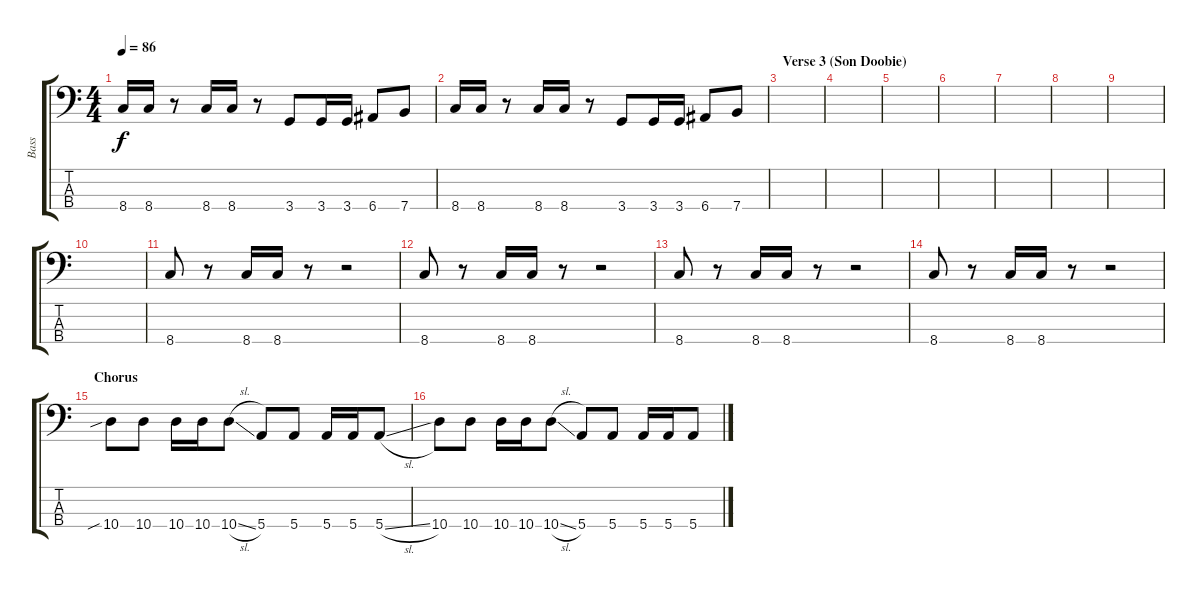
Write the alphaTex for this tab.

\track ("Bass" "Bass") {instrument electricbasspick}
\staff {score tabs}
\tuning (G2 D2 A1 E1) {hide}
\ts (4 4)
\tempo 86
\clef f4
\ks c
8.4.16{dy f} 8.4.16 r.8 8.4.16 8.4.16 r.8 3.4.8 3.4.16 3.4.16 6.4.8 7.4.8 |
8.4.16 8.4.16 r.8 8.4.16 8.4.16 r.8 3.4.8 3.4.16 3.4.16 6.4.8 7.4.8 |
\section ("" "Verse 3 (Son Doobie)")
|
|
|
|
|
|
|
|
8.4.8 r.8 8.4.16 8.4.16 r.8 r.2 |
8.4.8 r.8 8.4.16 8.4.16 r.8 r.2 |
8.4.8 r.8 8.4.16 8.4.16 r.8 r.2 |
8.4.8 r.8 8.4.16 8.4.16 r.8 r.2 |
\section ("" "Chorus")
10.4{sib}.8 10.4.8 10.4.16 10.4.16 10.4{sl}.8 5.4.8 5.4.8 5.4.16 5.4.16 5.4{sl}.8 |
10.4.8 10.4.8 10.4.16 10.4.16 10.4{sl}.8 5.4.8 5.4.8 5.4.16 5.4.16 5.4{sl}.8
